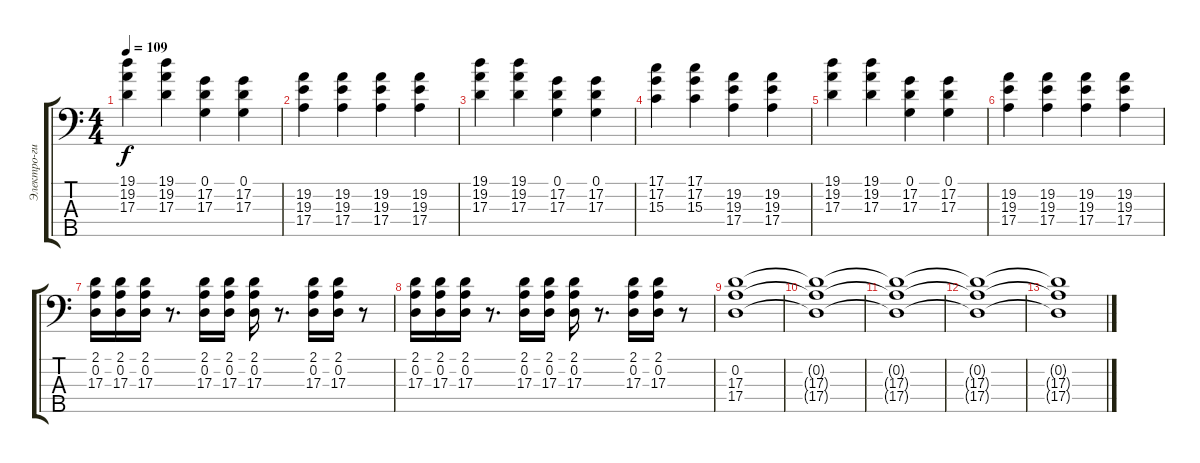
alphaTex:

\track ("Электро-гитара" "Электро-ги") {instrument distortionguitar}
\staff {score tabs}
\tuning (G2 D2 A1 E1 B0) {hide}
\ts (4 4)
\tempo 109
\clef f4
\ks c
(19.1 19.2 17.3).4{dy f} (19.1 19.2 17.3).4 (0.1 17.2 17.3).4 (0.1 17.2 17.3).4 |
(19.2 19.3 17.4).4 (19.2 19.3 17.4).4 (19.2 19.3 17.4).4 (19.2 19.3 17.4).4 |
(19.1 19.2 17.3).4 (19.1 19.2 17.3).4 (0.1 17.2 17.3).4 (0.1 17.2 17.3).4 |
(17.1 17.2 15.3).4 (17.1 17.2 15.3).4 (19.2 19.3 17.4).4 (19.2 19.3 17.4).4 |
(19.1 19.2 17.3).4 (19.1 19.2 17.3).4 (0.1 17.2 17.3).4 (0.1 17.2 17.3).4 |
(19.2 19.3 17.4).4 (19.2 19.3 17.4).4 (19.2 19.3 17.4).4 (19.2 19.3 17.4).4 |
(2.1 0.2 17.3).16 (2.1 0.2 17.3).16 (2.1 0.2 17.3).16 r.8{d} (2.1 0.2 17.3).16 (2.1 0.2 17.3).16 (2.1 0.2 17.3).16 r.8{d} (2.1 0.2 17.3).16 (2.1 0.2 17.3).16 r.8 |
(2.1 0.2 17.3).16 (2.1 0.2 17.3).16 (2.1 0.2 17.3).16 r.8{d} (2.1 0.2 17.3).16 (2.1 0.2 17.3).16 (2.1 0.2 17.3).16 r.8{d} (2.1 0.2 17.3).16 (2.1 0.2 17.3).16 r.8 |
(0.2 17.3 17.4).1 |
(0.2{t} 17.3{t} 17.4{t}).1 |
(0.2{t} 17.3{t} 17.4{t}).1{volume 0} |
(0.2{t} 17.3{t} 17.4{t}).1 |
(0.2{t} 17.3{t} 17.4{t}).1
